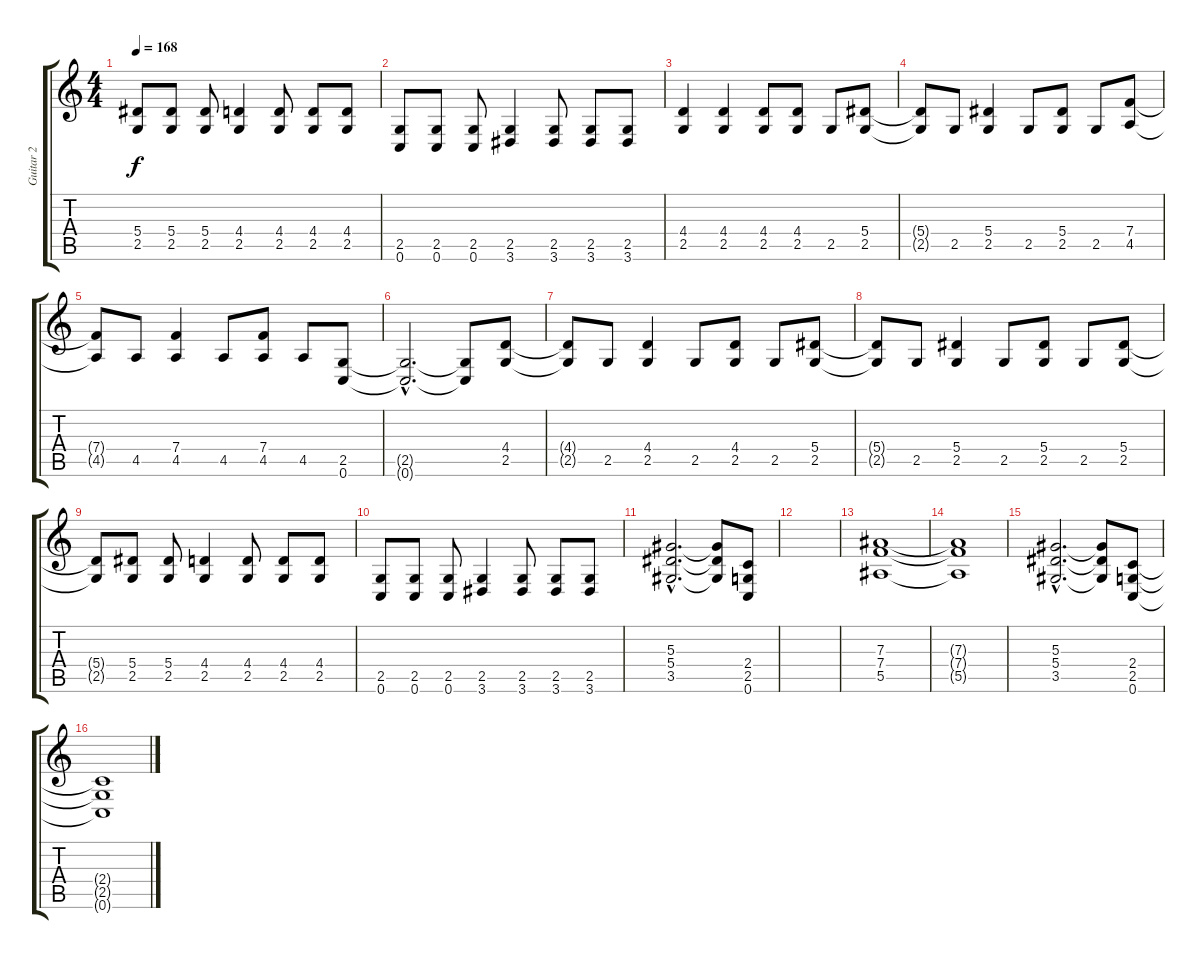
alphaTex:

\track ("Guitar 2" "Guitar 2") {instrument distortionguitar}
\staff {score tabs}
\tuning (C4 G3 Eb3 Bb2 F2 C2) {hide}
\ts (4 4)
\tempo 168
\clef g2
\ks c
(5.4{t} 2.5{t}).8{dy f} (5.4 2.5).8 (5.4 2.5).8 (4.4 2.5).4 (4.4 2.5).8 (4.4 2.5).8 (4.4 2.5).8 |
(2.5 0.6).8 (2.5 0.6).8 (2.5 0.6).8 (2.5 3.6).4 (2.5 3.6).8 (2.5 3.6).8 (2.5 3.6).8 |
(4.4 2.5).4 (4.4 2.5).4 (4.4 2.5).8 (4.4 2.5).8 2.5.8 (5.4 2.5).8 |
(5.4{t} 2.5{t}).8 2.5.8 (5.4 2.5).4 2.5.8 (5.4 2.5).8 2.5.8 (7.4 4.5).8 |
(7.4{t} 4.5{t}).8 4.5.8 (7.4 4.5).4 4.5.8 (7.4 4.5).8 4.5.8 (2.5 0.6).8 |
(2.5{hac t} 0.6{hac t}).2{d} (2.5{t} 0.6{t}).8 (4.4 2.5).8 |
(4.4{t} 2.5{t}).8 2.5.8 (4.4 2.5).4 2.5.8 (4.4 2.5).8 2.5.8 (5.4 2.5).8 |
(5.4{t} 2.5{t}).8 2.5.8 (5.4 2.5).4 2.5.8 (5.4 2.5).8 2.5.8 (5.4 2.5).8 |
(5.4{t} 2.5{t}).8 (5.4 2.5).8 (5.4 2.5).8 (4.4 2.5).4 (4.4 2.5).8 (4.4 2.5).8 (4.4 2.5).8 |
(2.5 0.6).8 (2.5 0.6).8 (2.5 0.6).8 (2.5 3.6).4 (2.5 3.6).8 (2.5 3.6).8 (2.5 3.6).8 |
(5.3{hac} 5.4{hac} 3.5{hac}).2{d} (5.3{t} 5.4{t} 3.5{t}).8 (2.4 2.5 0.6).8 |
|
(7.3 7.4 5.5).1 |
(7.3{t} 7.4{t} 5.5{t}).1 |
(5.3{hac} 5.4{hac} 3.5{hac}).2{d} (5.3{t} 5.4{t} 3.5{t}).8 (2.4 2.5 0.6).8 |
(2.4{t} 2.5{t} 0.6{t}).1
